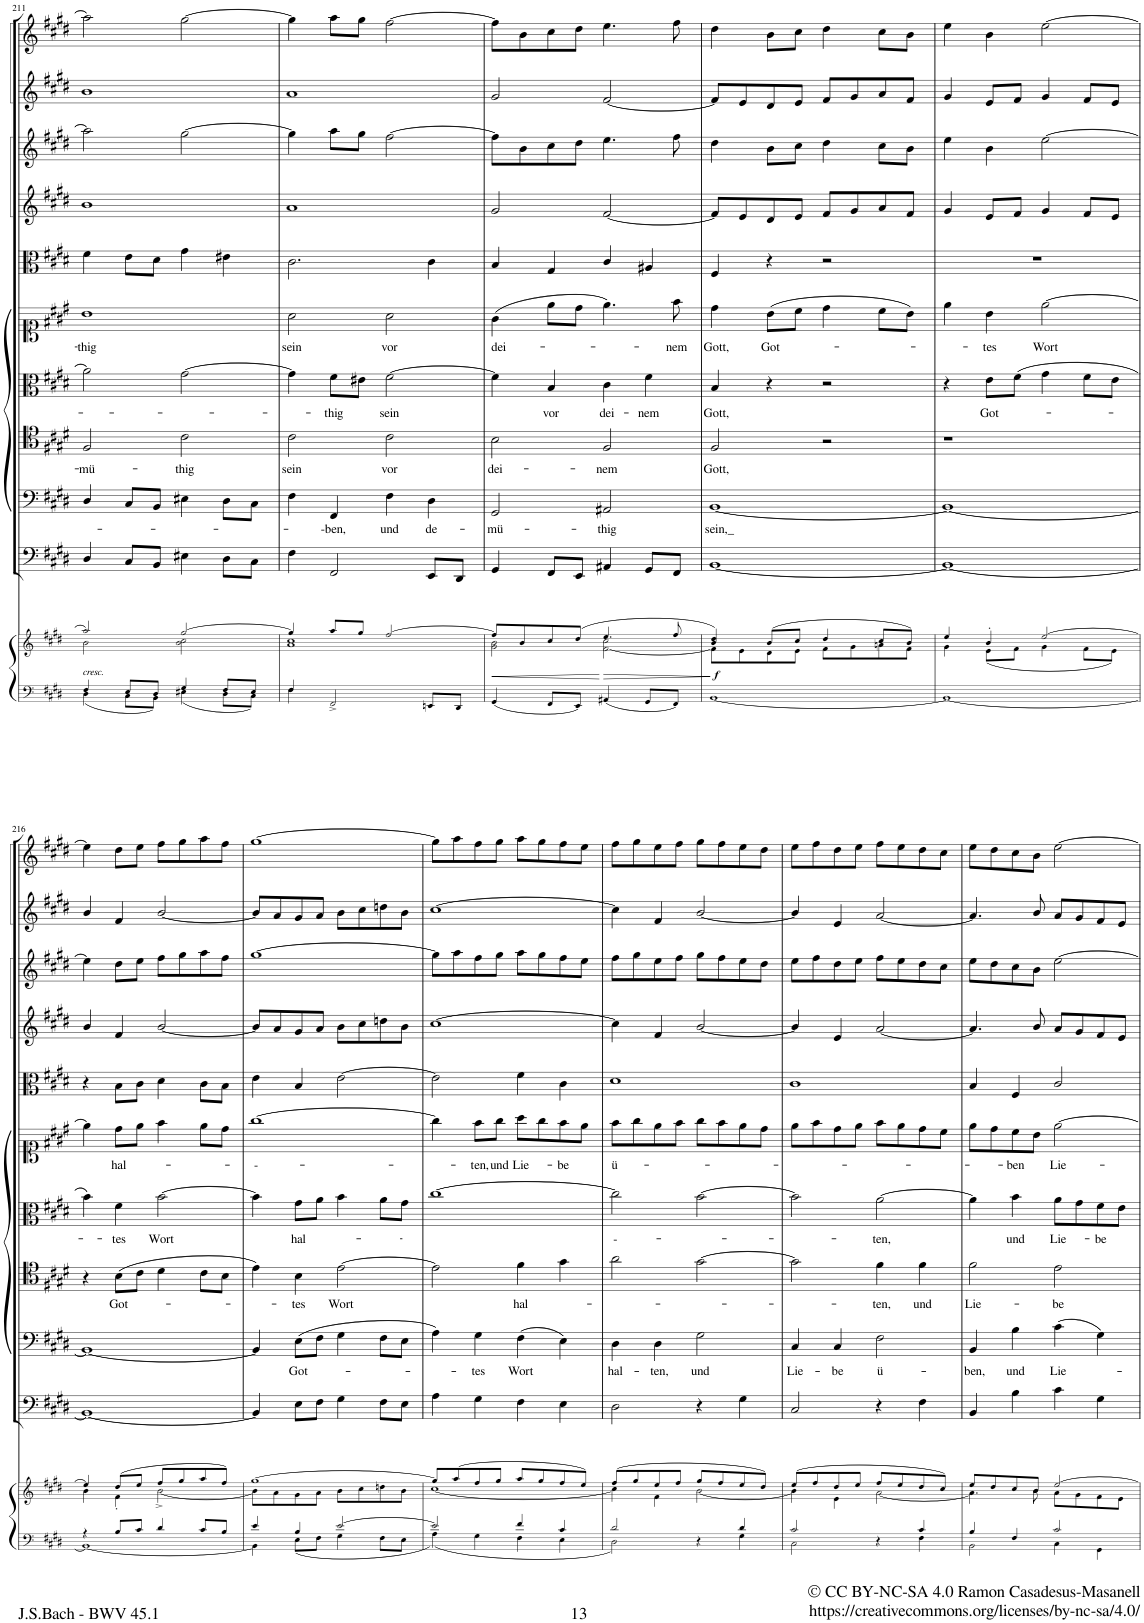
**kern	**kern	**dynam	**kern	**kern	**text	**kern	**text	**kern	**text	**kern	**text	**kern	**kern	**kern	**kern	**kern
*part11	*part11	*part11	*part10	*part9	*part9	*part8	*part8	*part7	*part7	*part6	*part6	*part5	*part4	*part3	*part2	*part1
*staff12	*staff11	*staff11/12	*staff10	*staff9	*staff9	*staff8	*staff8	*staff7	*staff7	*staff6	*staff6	*staff5	*staff4	*staff3	*staff2	*staff1
*I"Piano reduction	*	*	*I"Continuo	*I"Basso	*	*I"Tenore	*	*I"Alto	*	*I"Soprano	*	*I"Viola	*I"Violino II	*I"Violino I	*I"Flauto traverso II Oboe II	*I"Flauto traverso I Oboe I
*I'Pno	*	*	*	*	*	*	*	*	*	*	*	*	*	*	*I'Ob	*I'Ob
!!LO:PB:g=z
*clefF4	*clefG2	*	*clefF4	*clefF4	*	*clefC4	*	*clefC3	*	*clefC1	*	*clefC3	*clefG2	*clefG2	*clefG2	*clefG2
*k[f#c#g#d#]	*k[f#c#g#d#]	*	*k[f#c#g#d#]	*k[f#c#g#d#]	*	*k[f#c#g#d#]	*	*k[f#c#g#d#]	*	*k[f#c#g#d#]	*	*k[f#c#g#d#]	*k[f#c#g#d#]	*k[f#c#g#d#]	*k[f#c#g#d#]	*k[f#c#g#d#]
*M2/2	*M2/2	*	*M2/2	*M2/2	*	*M2/2	*	*M2/2	*	*M2/2	*	*M2/2	*M2/2	*M2/2	*M2/2	*M2/2
*met(c|)	*met(c|)	*	*met(c|)	*met(c|)	*	*met(c|)	*	*met(c|)	*	*met(c|)	*	*met(c|)	*met(c|)	*met(c|)	*met(c|)	*met(c|)
=211	=211	=211	=211	=211	=211	=211	=211	=211	=211	=211	=211	=211	=211	=211	=211	=211
*^	*^	*	*	*	*	*	*	*	*	*	*	*	*	*	*	*
!	!	!LO:TX:b:i:t=cresc.	!	!	!	!	!	!	!	!	!	!	!	!	!	!	!	!
!	!	!	!	!	!	!	!	!	!LO:LY:b	!	!	!	!LO:LY:b	!	!	!	!	!
4F#/	4D#\	2aa/]	2b\	.	4D#/	4D#/	.	2F#/	mü-	2a\]	.	1b	thig	4f#\	1b	2aa\]	1b	2aa\]
8E/L	8C#\L	.	.	.	8C#/L	8C#/L	.	.	.	.	.	.	.	8e\L	.	.	.	.
8D#/J	8BB\J	.	.	.	8BB/J	8BB/J	.	.	.	.	.	.	.	8d#\J	.	.	.	.
!	!	!	!	!	!	!	!	!	!LO:LY:b	!	!	!	!	!	!	!	!	!
4G#/	4E#X\	[2gg#/	2b\ 2cc#\	.	4E#X\	4E#X\	.	2c#\	thig	[2g#\	.	.	.	4g#\	.	[2gg#\	.	[2gg#\
8F#/L	8D#\L	.	.	.	8D#\L	8D#\L	.	.	.	.	.	.	.	4e#X\	.	.	.	.
8E#/J	8C#\J	.	.	.	8C#\J	8C#\J	.	.	.	.	.	.	.	.	.	.	.	.
=212	=212	=212	=212	=212	=212	=212	=212	=212	=212	=212	=212	=212	=212	=212	=212	=212	=212	=212
!	!	!	!	!	!	!	!	!	!LO:LY:b	!	!	!	!LO:LY:b	!	!	!	!	!
4F#/	4F#\	4gg#/]	1a 1cc#	.	4F#\	4F#\	.	2c#\	sein	4g#\]	.	2a\	sein	2.c#\	1a	4gg#\]	1a	4gg#\]
!	!	!	!	!	!	!	!LO:LY:b	!	!	!	!LO:LY:b	!	!	!	!	!	!	!
2FF#^</	4ryy	8aa/L	.	.	2FF#/	4FF#/	-ben,	.	.	8f#\L	thig	.	.	.	.	8aa\L	.	8aa\L
.	.	8gg#/J	.	.	.	.	.	.	.	8e#X\J	.	.	.	.	.	8gg#\J	.	8gg#\J
!	!	!	!	!	!	!	!LO:LY:b	!	!LO:LY:b	!	!LO:LY:b	!	!LO:LY:b	!	!	!	!	!
.	2ryy	[2ff#/	.	.	.	4F#\	und	2c#\	vor	[2f#\	sein	2a\	vor	.	.	[2ff#\	.	[2ff#\
!	!	!	!	!	!	!	!LO:LY:b	!	!	!	!	!	!	!	!	!	!	!
8EEn/L	.	.	.	.	8EE/L	4D#\	de-	.	.	.	.	.	.	4c#\	.	.	.	.
8DD#/J	.	.	.	.	8DD#/J	.	.	.	.	.	.	.	.	.	.	.	.	.
*v	*v	*	*	*	*	*	*	*	*	*	*	*	*	*	*	*	*	*
=213	=213	=213	=213	=213	=213	=213	=213	=213	=213	=213	=213	=213	=213	=213	=213	=213	=213
!	!	!	!LO:HP:b	!	!	!LO:LY:b	!	!LO:LY:b	!	!	!	!LO:LY:b	!	!	!	!	!
4GG#/	8ff#/L]	2g#\ 2b\	<	4GG#/	2GG#/	mü-	2B\	dei-	4f#\]	.	(4g#\	dei-	4B/	2g#/	8ff#\L]	2g#/	8ff#\L]
.	8b/	.	.	.	.	.	.	.	.	.	.	.	.	.	8b\	.	8b\
!	!	!	!	!	!	!	!	!	!	!LO:LY:b	!	!	!	!	!	!	!
8FF#/L	8cc#/	.	.	8FF#/L	.	.	.	.	4B/	vor	8ee\L	.	4G#/	.	8cc#\	.	8cc#\
8EE/J	(8dd#/J	.	.	8EE/J	.	.	.	.	.	.	8dd#\J	.	.	.	8dd#\J	.	8dd#\J
!	!	!	!	!	!	!LO:LY:b	!	!LO:LY:b	!	!LO:LY:b	!	!	!	!	!	!	!
4AA#X/	4.ee/	[2f#\ 2cc#\	.	4AA#X/	2AA#X/	thig	2F#/	nem	4c#\	dei-	4.ee\)	.	4c#/	[2f#/	4.ee\	[2f#/	4.ee\
!	!	!	!	!	!	!	!	!	!	!LO:LY:b	!	!	!	!	!	!	!
8GG#/L	.	.	.	8GG#/L	.	.	.	.	4f#\	nem	.	.	4A#X/	.	.	.	.
!	!	!	!	!	!	!	!	!	!	!	!	!LO:LY:b	!	!	!	!	!
8FF#/J	8ff#/	.	.	8FF#/J	.	.	.	.	.	.	8ff#\	nem	.	.	8ff#\	.	8ff#\
*	*v	*v	*	*	*	*	*	*	*	*	*	*	*	*	*	*	*
.	.	[	.	.	.	.	.	.	.	.	.	.	.	.	.	.
=214	=214	=214	=214	=214	=214	=214	=214	=214	=214	=214	=214	=214	=214	=214	=214	=214
*	*^	*	*	*	*	*	*	*	*	*	*	*	*	*	*	*
!	!	!	!LO:DY:b	!	!	!LO:LY:b	!	!LO:LY:b	!	!LO:LY:b	!	!LO:LY:b	!	!	!	!	!
[1BB	4b/ 4dd#/)	8f#\L]	f	[1BB	[1BB	sein,_	2F#/	Gott,	4B/	Gott,	4dd#\	Gott,	4F#/	8f#/L]	4dd#\	8f#/L]	4dd#\
.	.	8e\	.	.	.	.	.	.	.	.	.	.	.	8e/	.	8e/	.
!	!	!	!	!	!	!	!	!	!	!	!	!LO:LY:b	!	!	!	!	!
.	(8b/L	8d#\	.	.	.	.	.	.	4r	.	(8b\L	Got	4r	8d#/	8b\L	8d#/	8b\L
.	8cc#/J	8e\J	.	.	.	.	.	.	.	.	8cc#\J	.	.	8e/J	8cc#\J	8e/J	8cc#\J
.	4dd#/	8f#\L	.	.	.	.	2r	.	2r	.	4dd#\	.	2r	8f#/L	4dd#\	8f#/L	4dd#\
.	.	8g#\	.	.	.	.	.	.	.	.	.	.	.	8g#/	.	8g#/	.
.	8cc#/L	8an\	.	.	.	.	.	.	.	.	8cc#\L	.	.	8a/	8cc#\L	8a/	8cc#\L
.	8b/J)	8f#\J	.	.	.	.	.	.	.	.	8b\J)	.	.	8f#/J	8b\J	8f#/J	8b\J
=215	=215	=215	=215	=215	=215	=215	=215	=215	=215	=215	=215	=215	=215	=215	=215	=215	=215
1BB_	4ee/	4g#\	.	1BB_	1BB_	.	1r	.	4r	.	4ee\	.	1r	4g#/	4ee\	4g#/	4ee\
!	!	!	!	!	!	!	!	!	!	!LO:LY:b	!	!LO:LY:b	!	!	!	!	!
.	4b'/	(8e\L	.	.	.	.	.	.	8e\L	Got	4b\	tes	.	8e/L	4b\	8e/L	4b\
.	.	8f#\J	.	.	.	.	.	.	(8f#\J	.	.	.	.	8f#/J	.	8f#/J	.
!	!	!	!	!	!	!	!	!	!	!	!	!LO:LY:b	!	!	!	!	!
.	[2ee/	4g#\	.	.	.	.	.	.	4g#\	.	[2ee\	Wort	.	4g#/	[2ee\	4g#/	[2ee\
.	.	8f#\L	.	.	.	.	.	.	8f#\L	.	.	.	.	8f#/L	.	8f#/L	.
.	.	8e\J)	.	.	.	.	.	.	8e\J	.	.	.	.	8e/J	.	8e/J	.
!!LO:LB:g=z
=216	=216	=216	=216	=216	=216	=216	=216	=216	=216	=216	=216	=216	=216	=216	=216	=216	=216
*^	*	*	*	*	*	*	*	*	*	*	*	*	*	*	*	*	*
4r	1BB_	4ee/]	4b\	.	1BB_	1BB_	.	4r	.	4b\)	.	4ee\]	.	4r	4b/	4ee\]	4b/	4ee\]
!	!	!	!	!	!	!	!	!	!LO:LY:b	!	!LO:LY:b	!	!LO:LY:b	!	!	!	!	!
8B/L	.	(8dd#/L	4f#'\	.	.	.	.	(8B\L	Got	4f#\	tes	8dd#\L	hal	8B\L	4f#/	8dd#\L	4f#/	8dd#\L
8c#/J	.	8ee/J	.	.	.	.	.	8c#\J	.	.	.	8ee\J	.	8c#\J	.	8ee\J	.	8ee\J
!	!	!	!	!	!	!	!	!	!	!	!LO:LY:b	!	!	!	!	!	!	!
4d#/	.	8ff#/L	[2b^\	.	.	.	.	4d#\	.	[2b\	Wort	4ff#\	.	4d#\	[2b/	8ff#\L	[2b/	8ff#\L
.	.	8gg#/	.	.	.	.	.	.	.	.	.	.	.	.	.	8gg#\	.	8gg#\
8c#/L	.	8aa/	.	.	.	.	.	8c#\L	.	.	.	8ee\L	.	8c#\L	.	8aa\	.	8aa\
8B/J	.	8ff#/J)	.	.	.	.	.	8B\J	.	.	.	8dd#\J	.	8B\J	.	8ff#\J	.	8ff#\J
=217	=217	=217	=217	=217	=217	=217	=217	=217	=217	=217	=217	=217	=217	=217	=217	=217	=217	=217
!	!	!	!	!	!	!	!	!	!	!	!	!	!LO:LY:b	!	!	!	!	!
4e/	4BB\]	[1gg#	8b\L]	.	4BB/]	4BB/]	.	4e\)	.	4b\]	.	[1gg#	--	4e\	8b/L]	[1gg#	8b/L]	[1gg#
.	.	.	8a\	.	.	.	.	.	.	.	.	.	.	.	8a/	.	8a/	.
!	!	!	!	!	!	!	!LO:LY:b	!	!LO:LY:b	!	!LO:LY:b	!	!	!	!	!	!	!
4B/	8E\L	.	8g#\	.	8E\L	(8E\L	Got	4B\	tes	8g#\L	hal	.	.	4B/	8g#/	.	8g#/	.
.	8F#\J	.	8a\J	.	8F#\J	8F#\J	.	.	.	8a\J	.	.	.	.	8a/J	.	8a/J	.
!	!	!	!	!	!	!	!	!	!LO:LY:b	!	!	!	!	!	!	!	!	!
[2e/	4G#\	.	8b\L	.	4G#\	4G#\	.	[2e\	Wort	4b\	.	.	.	[2e\	8b\L	.	8b\L	.
.	.	.	8cc#\	.	.	.	.	.	.	.	.	.	.	.	8cc#\	.	8cc#\	.
.	8F#\L	.	8ddn\	.	8F#\L	8F#\L	.	.	.	8a\L	.	.	.	.	8ddn\	.	8ddn\	.
.	8E\J	.	8b\J	.	8E\J	8E\J	.	.	.	8g#\J	.	.	.	.	8b\J	.	8b\J	.
=218	=218	=218	=218	=218	=218	=218	=218	=218	=218	=218	=218	=218	=218	=218	=218	=218	=218	=218
2e/]	4A\	8gg#/L]	[1cc#	.	4A\	4A\)	.	2e\]	.	[1cc#	.	4gg#\]	.	2e\]	[1cc#	8gg#\L]	[1cc#	8gg#\L]
.	.	(8aa/	.	.	.	.	.	.	.	.	.	.	.	.	.	8aa\	.	8aa\
!	!	!	!	!	!	!	!LO:LY:b	!	!	!	!	!	!LO:LY:b	!	!	!	!	!
.	4G#\	8ff#/	.	.	4G#\	4G#\	tes	.	.	.	.	8ff#\L	ten,	.	.	8ff#\	.	8ff#\
!	!	!	!	!	!	!	!	!	!	!	!	!	!LO:LY:b	!	!	!	!	!
.	.	8gg#/J	.	.	.	.	.	.	.	.	.	8gg#\J	und	.	.	8gg#\J	.	8gg#\J
!	!	!	!	!	!	!	!LO:LY:b	!	!LO:LY:b	!	!	!	!LO:LY:b	!	!	!	!	!
4f#/	4F#\	8aa/L	.	.	4F#\	(4F#\	Wort	4f#\	hal	.	.	8aa\L	Lie	4f#\	.	8aa\L	.	8aa\L
.	.	8gg#/	.	.	.	.	.	.	.	.	.	8gg#\	.	.	.	8gg#\	.	8gg#\
!	!	!	!	!	!	!	!	!	!	!	!	!	!LO:LY:b	!	!	!	!	!
4c#/	4E\	8ff#/	.	.	4E\	4E\)	.	4g#\	.	.	.	8ff#\	be	4c#\	.	8ff#\	.	8ff#\
.	.	8ee/J)	.	.	.	.	.	.	.	.	.	8ee\J	.	.	.	8ee\J	.	8ee\J
=219	=219	=219	=219	=219	=219	=219	=219	=219	=219	=219	=219	=219	=219	=219	=219	=219	=219	=219
!	!	!	!	!	!	!	!LO:LY:b	!	!	!	!LO:LY:b	!	!LO:LY:b	!	!	!	!	!
2d#/	2D#\	(8ff#/L	4cc#\]	.	2D#\	4D#\	hal-	2a\	.	2cc#\]	--	8ff#\L	ü-	1d#	4cc#\]	8ff#\L	4cc#\]	8ff#\L
.	.	8gg#/	.	.	.	.	.	.	.	.	.	8gg#\	.	.	.	8gg#\	.	8gg#\
!	!	!	!	!	!	!	!LO:LY:b	!	!	!	!	!	!	!	!	!	!	!
.	.	8ee/	4f#\	.	.	4D#\	ten,	.	.	.	.	8ee\	.	.	4f#/	8ee\	4f#/	8ee\
.	.	8ff#/J	.	.	.	.	.	.	.	.	.	8ff#\J	.	.	.	8ff#\J	.	8ff#\J
!	!	!	!	!	!	!	!LO:LY:b	!	!	!	!	!	!	!	!	!	!	!
4r	4ryy	8gg#/L	[2b\	.	4r	2G#\	und	[2g#\	.	[2b\	.	8gg#\L	.	.	[2b/	8gg#\L	[2b/	8gg#\L
.	.	8ff#/	.	.	.	.	.	.	.	.	.	8ff#\	.	.	.	8ff#\	.	8ff#\
4d#/	4G#\	8ee/	.	.	4G#\	.	.	.	.	.	.	8ee\	.	.	.	8ee\	.	8ee\
.	.	8dd#/J)	.	.	.	.	.	.	.	.	.	8dd#\J	.	.	.	8dd#\J	.	8dd#\J
=220	=220	=220	=220	=220	=220	=220	=220	=220	=220	=220	=220	=220	=220	=220	=220	=220	=220	=220
!	!	!	!	!	!	!	!LO:LY:b	!	!	!	!	!	!	!	!	!	!	!
2c#/	2C#\	(8ee/L	4b\]	.	2C#/	4C#/	Lie-	2g#\]	.	2b\]	.	8ee\L	.	1c#	4b/]	8ee\L	4b/]	8ee\L
.	.	8ff#/	.	.	.	.	.	.	.	.	.	8ff#\	.	.	.	8ff#\	.	8ff#\
!	!	!	!	!	!	!	!LO:LY:b	!	!	!	!	!	!	!	!	!	!	!
.	.	8dd#/	4e\	.	.	4C#/	be	.	.	.	.	8dd#\	.	.	4e/	8dd#\	4e/	8dd#\
.	.	8ee/J	.	.	.	.	.	.	.	.	.	8ee\J	.	.	.	8ee\J	.	8ee\J
!	!	!	!	!	!	!	!LO:LY:b	!	!LO:LY:b	!	!LO:LY:b	!	!	!	!	!	!	!
4r	4ryy	8ff#/L	[2a\	.	4r	2F#\	ü-	4f#\	ten,	[2a\	ten,	8ff#\L	.	.	[2a/	8ff#\L	[2a/	8ff#\L
.	.	8ee/	.	.	.	.	.	.	.	.	.	8ee\	.	.	.	8ee\	.	8ee\
!	!	!	!	!	!	!	!	!	!LO:LY:b	!	!	!	!	!	!	!	!	!
4c#/	4F#\	8dd#/	.	.	4F#\	.	.	4f#\	und	.	.	8dd#\	.	.	.	8dd#\	.	8dd#\
.	.	8cc#/J)	.	.	.	.	.	.	.	.	.	8cc#\J	.	.	.	8cc#\J	.	8cc#\J
=221	=221	=221	=221	=221	=221	=221	=221	=221	=221	=221	=221	=221	=221	=221	=221	=221	=221	=221
!	!	!	!	!	!	!	!LO:LY:b	!	!LO:LY:b	!	!	!	!	!	!	!	!	!
4B/	2BB\	8ee/L	4.a\]	.	4BB/	4BB/	ben,	2f#\	Lie-	4a\]	.	8ee\L	.	4B/	4.a/]	8ee\L	4.a/]	8ee\L
.	.	8dd#/	.	.	.	.	.	.	.	.	.	8dd#\	.	.	.	8dd#\	.	8dd#\
!	!	!	!	!	!	!	!LO:LY:b	!	!	!	!LO:LY:b	!	!LO:LY:b	!	!	!	!	!
4F#/	.	8cc#/	.	.	4B\	4B\	und	.	.	4b\	und	8cc#\	ben	4F#/	.	8cc#\	.	8cc#\
.	.	8b/J	8b\	.	.	.	.	.	.	.	.	8b\J	.	.	8b/	8b\J	8b/	8b\J
!	!	!	!	!	!	!	!LO:LY:b	!	!LO:LY:b	!	!LO:LY:b	!	!LO:LY:b	!	!	!	!	!
2c#/	4C#\	[2ee/	8a\L	.	4c#\	(4c#\	Lie	2e\	be	8a\L	Lie	[2ee\	Lie-	2c#/	8a/L	[2ee\	8a/L	[2ee\
.	.	.	8g#\	.	.	.	.	.	.	8g#\	.	.	.	.	8g#/	.	8g#/	.
!	!	!	!	!	!	!	!	!	!	!	!LO:LY:b	!	!	!	!	!	!	!
.	4GG#\	.	8f#\	.	4G#\	4G#\)	.	.	.	8f#\	be	.	.	.	8f#/	.	8f#/	.
.	.	.	8e\J	.	.	.	.	.	.	8e\J	.	.	.	.	8e/J	.	8e/J	.
*v	*v	*	*	*	*	*	*	*	*	*	*	*	*	*	*	*	*	*
*	*v	*v	*	*	*	*	*	*	*	*	*	*	*	*	*	*	*
=	=	=	=	=	=	=	=	=	=	=	=	=	=	=	=	=
*-	*-	*-	*-	*-	*-	*-	*-	*-	*-	*-	*-	*-	*-	*-	*-	*-
